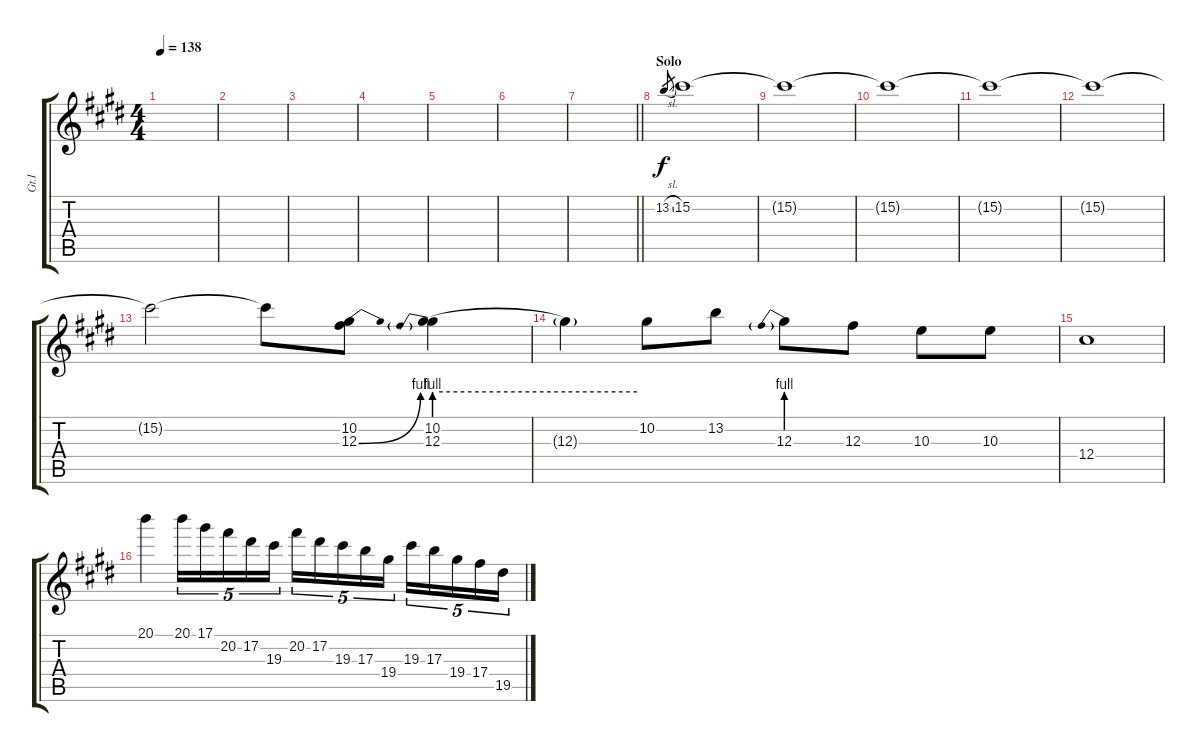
\track ("Gt.I" "Gt.I") {instrument distortionguitar}
\staff {score tabs}
\tuning (Eb4 Bb3 Gb3 Db3 Ab2 Db2) {hide}
\ts (4 4)
\tempo 138
\clef g2
\ks e
|
|
|
|
|
|
\barLineRight lightlight
|
\section ("" "Solo")
13.2{sl}.8{gr dy f} 15.2.1 |
15.2{t}.1 |
15.2{t}.1 |
15.2{t}.1 |
15.2{t}.1 |
15.2{t}.2 15.2{t}.8 (10.2 12.3{be (bend 0 0 60 4)}).8 (10.2 12.3{be (prebend 0 4 60 4)}).4 |
12.3{be (hold 0 4 60 4) t}.4 10.2.8 13.2.8 12.3{be (prebend 0 4 60 4)}.8 12.3.8 10.3.8 10.3.8 |
12.4.1 |
20.1.4 20.1.16{tu (5 4)} 17.1.16{tu (5 4)} 20.2.16{tu (5 4)} 17.2.16{tu (5 4)} 19.3.16{tu (5 4)} 20.2.16{tu (5 4)} 17.2.16{tu (5 4)} 19.3.16{tu (5 4)} 17.3.16{tu (5 4)} 19.4.16{tu (5 4)} 19.3.16{tu (5 4)} 17.3.16{tu (5 4)} 19.4.16{tu (5 4)} 17.4.16{tu (5 4)} 19.5.16{tu (5 4)}
